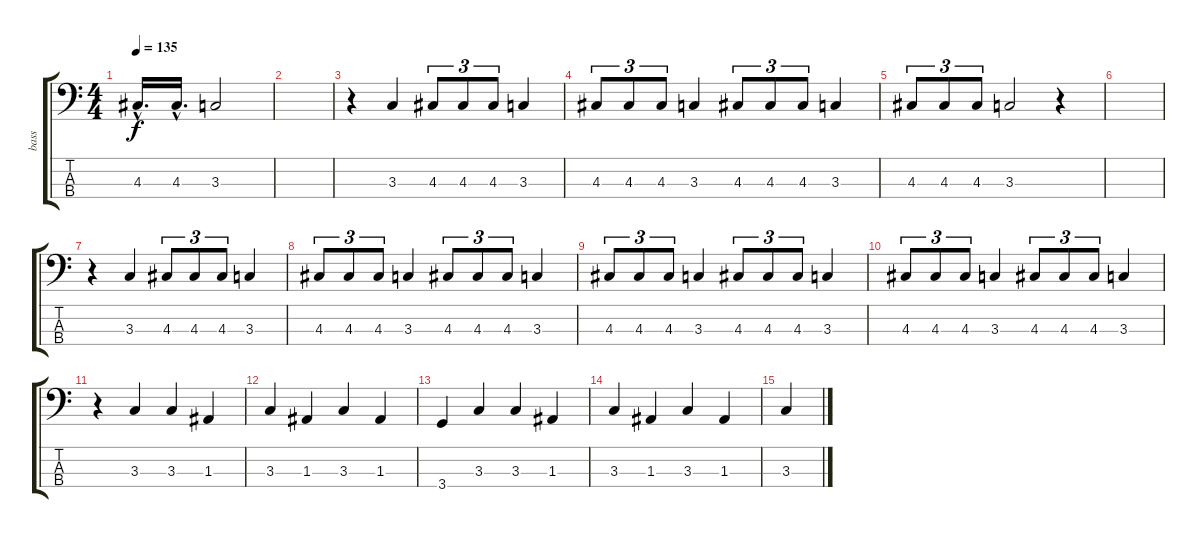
\track ("bass" "bass") {instrument electricbasspick}
\staff {score tabs}
\tuning (G2 D2 A1 E1) {hide}
\ts (4 4)
\tempo 135
\clef f4
\ks c
4.3{hac}.16{d dy f instrument electricbasspick} 4.3{hac}.16{d} 3.3.2 |
|
r.4 3.3.4 4.3.8{tu (3 2)} 4.3.8{tu (3 2)} 4.3.8{tu (3 2)} 3.3.4 |
4.3.8{tu (3 2)} 4.3.8{tu (3 2)} 4.3.8{tu (3 2)} 3.3.4 4.3.8{tu (3 2)} 4.3.8{tu (3 2)} 4.3.8{tu (3 2)} 3.3.4 |
4.3.8{tu (3 2)} 4.3.8{tu (3 2)} 4.3.8{tu (3 2)} 3.3.2 r.4 |
|
r.4 3.3.4 4.3.8{tu (3 2)} 4.3.8{tu (3 2)} 4.3.8{tu (3 2)} 3.3.4 |
4.3.8{tu (3 2)} 4.3.8{tu (3 2)} 4.3.8{tu (3 2)} 3.3.4 4.3.8{tu (3 2)} 4.3.8{tu (3 2)} 4.3.8{tu (3 2)} 3.3.4 |
4.3.8{tu (3 2)} 4.3.8{tu (3 2)} 4.3.8{tu (3 2)} 3.3.4 4.3.8{tu (3 2)} 4.3.8{tu (3 2)} 4.3.8{tu (3 2)} 3.3.4 |
4.3.8{tu (3 2)} 4.3.8{tu (3 2)} 4.3.8{tu (3 2)} 3.3.4 4.3.8{tu (3 2)} 4.3.8{tu (3 2)} 4.3.8{tu (3 2)} 3.3.4 |
r.4 3.3.4 3.3.4 1.3.4 |
3.3.4 1.3.4 3.3.4 1.3.4 |
3.4.4 3.3.4 3.3.4 1.3.4 |
3.3.4 1.3.4 3.3.4 1.3.4 |
3.3.4
